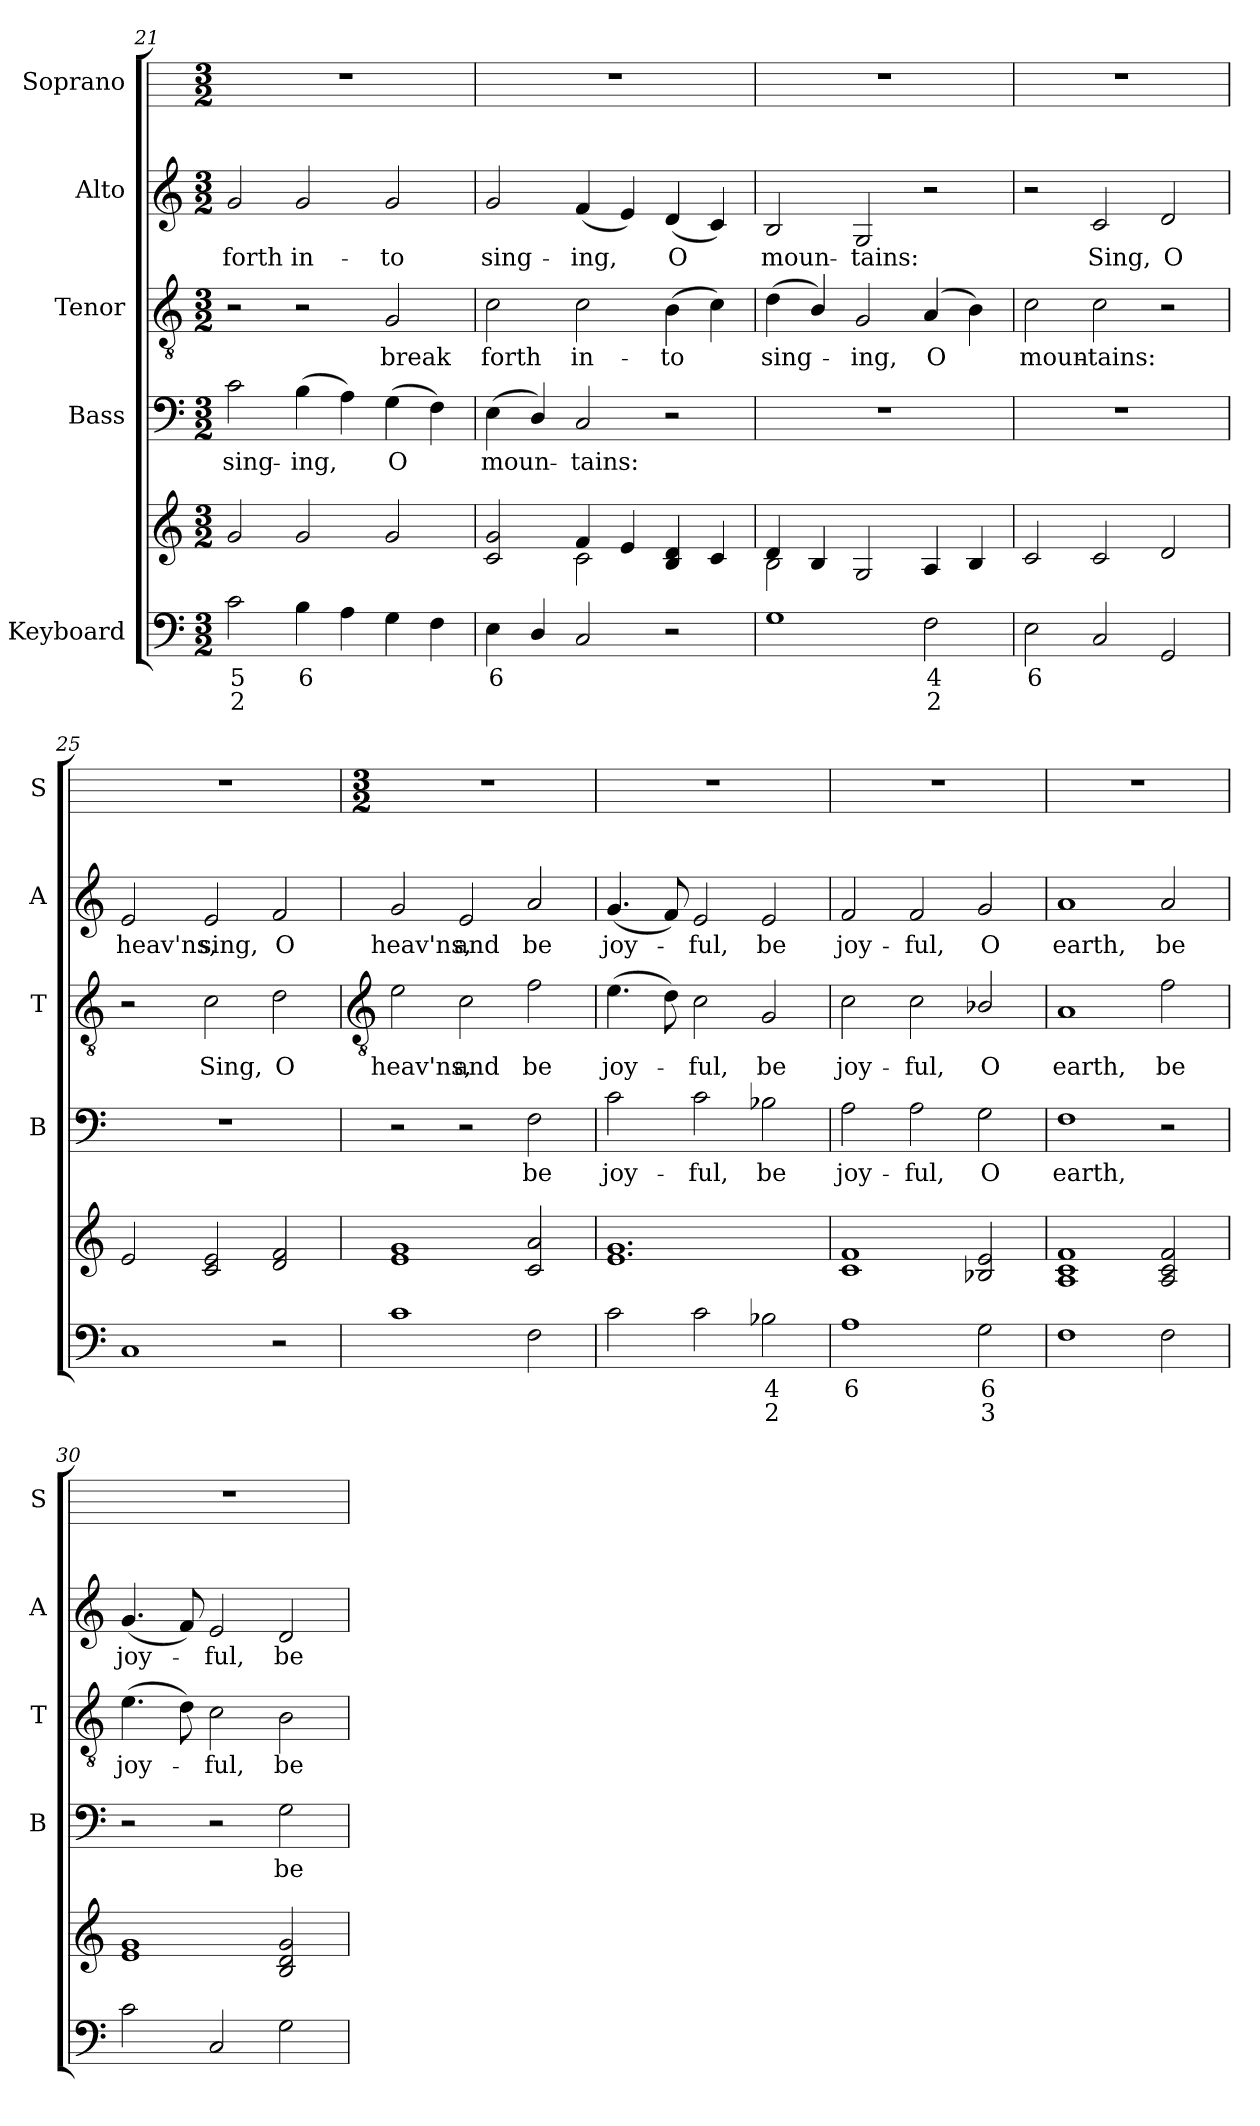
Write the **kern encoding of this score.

**kern	**text	**text	**kern	**kern	**text	**kern	**text	**kern	**text	**kern
*part5	*part5	*part5	*part5	*part4	*part4	*part3	*part3	*part2	*part2	*part1
*staff6	*staff6	*staff6	*staff5	*staff4	*staff4	*staff3	*staff3	*staff2	*staff2	*staff1
*I"Keyboard	*	*	*	*I"Bass	*	*I"Tenor	*	*I"Alto	*	*I"Soprano
*	*	*	*	*I'B	*	*I'T	*	*I'A	*	*I'S
!!LO:LB:g=z
*clefF4	*	*	*clefG2	*clefF4	*	*clefGv2	*	*clefG2	*	*
*k[]	*	*	*k[]	*k[]	*	*k[]	*	*k[]	*	*
*C:	*	*	*C:	*C:	*	*C:	*	*C:	*	*
*M3/2	*	*	*M3/2	*M3/2	*	*M3/2	*	*M3/2	*	*M3/2
=21	=21	=21	=21	=21	=21	=21	=21	=21	=21	=21
!	!LO:LY:b	!LO:LY:b	!	!	!LO:LY:b	!	!	!	!LO:LY:b	!
*	*	*	*^	*	*	*	*	*	*	*
2c	5	2	2g/	2ryy	2c	sing-	2r	.	2g	forth	1.r
!	!LO:LY:b	!	!	!	!	!LO:LY:b	!	!	!	!LO:LY:b	!
4B	6	.	2g/	2ryy	(>4B	-ing,	2r	.	2g	in-	.
4A	.	.	.	.	4A)	.	.	.	.	.	.
!	!	!	!	!	!	!LO:LY:b	!	!LO:LY:b	!	!LO:LY:b	!
4G	.	.	2g/	2ryy	(>4G	O	2G	break	2g	-to	.
4F	.	.	.	.	4F)	.	.	.	.	.	.
=22	=22	=22	=22	=22	=22	=22	=22	=22	=22	=22	=22
!	!LO:LY:b	!	!	!	!	!LO:LY:b	!	!LO:LY:b	!	!LO:LY:b	!
4E	6	.	2c/ 2g/	2ryy	(<4E\	moun-	2c	forth	2g	sing-	1.r
4D/	.	.	.	.	4D/)	.	.	.	.	.	.
!	!	!	!	!	!	!LO:LY:b	!	!LO:LY:b	!	!LO:LY:b	!
2C	.	.	4f/	2c\	2C	tains:	2c	in-	(<4f	-ing,	.
.	.	.	4e/	.	.	.	.	.	4e)	.	.
!	!	!	!	!	!	!	!	!LO:LY:b	!	!LO:LY:b	!
2r	.	.	4B/ 4d/	2ryy	2r	.	(>4B	-to	(<4d	O	.
.	.	.	4c/	.	.	.	4c)	.	4c/)	.	.
=23	=23	=23	=23	=23	=23	=23	=23	=23	=23	=23	=23
!	!	!	!	!	!LO:N:vis=1	!	!	!LO:LY:b	!	!LO:LY:b	!
1G	.	.	2B\	4d/	1.r	.	(<4d	sing-	2B	moun-	1.r
.	.	.	.	4B/	.	.	4B/)	.	.	.	.
!	!	!	!	!	!	!	!	!LO:LY:b	!	!LO:LY:b	!
.	.	.	2G/	1ryy	.	.	2G	ing,	2G	-tains:	.
!	!LO:LY:b	!LO:LY:b	!	!	!	!	!	!LO:LY:b	!	!	!
2F	4	2	4A/	.	.	.	(<4A	O	2r	.	.
.	.	.	4B/	.	.	.	4B)	.	.	.	.
=24	=24	=24	=24	=24	=24	=24	=24	=24	=24	=24	=24
!	!LO:LY:b	!	!	!	!LO:N:vis=1	!	!	!LO:LY:b	!	!	!
2E	6	.	2c/	1.ryy	1.r	.	2c	moun-	2r	.	1.r
!	!	!	!	!	!	!	!	!LO:LY:b	!	!LO:LY:b	!
2C	.	.	2c/	.	.	.	2c	-tains:	2c	Sing,	.
!	!	!	!	!	!	!	!	!	!	!LO:LY:b	!
2GG	.	.	2d/	.	.	.	2r	.	2d	O	.
=25	=25	=25	=25	=25	=25	=25	=25	=25	=25	=25	=25
!	!	!	!	!	!LO:N:vis=1	!	!	!	!	!LO:LY:b	!
1C	.	.	2e/	1.ryy	1.r	.	2r	.	2e	heav'ns,	1.r
!	!	!	!	!	!	!	!	!LO:LY:b	!	!LO:LY:b	!
.	.	.	2c/ 2e/	.	.	.	2c	Sing,	2e	sing,	.
!	!	!	!	!	!	!	!	!LO:LY:b	!	!LO:LY:b	!
2r	.	.	2d/ 2f/	.	.	.	2d	O	2f	O	.
*	*	*	*v	*v	*	*	*	*	*	*	*
!!LO:LB:g=z
=26	=26	=26	=26	=26	=26	=26	=26	=26	=26	=26
*	*	*	*	*	*	*clefGv2	*	*	*	*
*	*	*	*	*	*	*	*	*	*	*M3/2
!	!	!	!	!	!	!	!LO:LY:b	!	!LO:LY:b	!
1c	.	.	1e 1g	2r	.	2e	heav'ns,	2g	heav'ns,	1.r
!	!	!	!	!	!	!	!LO:LY:b	!	!LO:LY:b	!
.	.	.	.	2r	.	2c	and	2e	and	.
!	!	!	!	!	!LO:LY:b	!	!LO:LY:b	!	!LO:LY:b	!
2F	.	.	2c 2a	2F	be	2f	be	2a	be	.
=27	=27	=27	=27	=27	=27	=27	=27	=27	=27	=27
!	!	!	!	!	!LO:LY:b	!	!LO:LY:b	!	!LO:LY:b	!
2c	.	.	1.e 1.g	2c	joy-	(>4.e	joy-	(<4.g	joy-	1.r
.	.	.	.	.	.	8d)	.	8f)	.	.
!	!	!	!	!	!LO:LY:b	!	!LO:LY:b	!	!LO:LY:b	!
2c	.	.	.	2c	-ful,	2c	ful,	2e	ful,	.
!	!LO:LY:b	!LO:LY:b	!	!	!LO:LY:b	!	!LO:LY:b	!	!LO:LY:b	!
2B-X	4	2	.	2B-X	be	2G	be	2e	be	.
=28	=28	=28	=28	=28	=28	=28	=28	=28	=28	=28
!	!LO:LY:b	!	!	!	!LO:LY:b	!	!LO:LY:b	!	!LO:LY:b	!
1A	6	.	1c 1f	2A	joy-	2c	joy-	2f	joy-	1.r
!	!	!	!	!	!LO:LY:b	!	!LO:LY:b	!	!LO:LY:b	!
.	.	.	.	2A	-ful,	2c	-ful,	2f	-ful,	.
!	!LO:LY:b	!LO:LY:b	!	!	!LO:LY:b	!	!LO:LY:b	!	!LO:LY:b	!
2G	6	3	2B-X 2e	2G	O	2B-X/	O	2g	O	.
=29	=29	=29	=29	=29	=29	=29	=29	=29	=29	=29
!	!	!	!	!	!LO:LY:b	!	!LO:LY:b	!	!LO:LY:b	!
1F	.	.	1A 1c 1f	1F	earth,	1A	earth,	1a	earth,	1.r
!	!	!	!	!	!	!	!LO:LY:b	!	!LO:LY:b	!
2F	.	.	2A 2c 2f	2r	.	2f	be	2a	be	.
=30	=30	=30	=30	=30	=30	=30	=30	=30	=30	=30
!	!	!	!	!	!	!	!LO:LY:b	!	!LO:LY:b	!
2c	.	.	1e 1g	2r	.	(>4.e	joy-	(<4.g	joy-	1.r
.	.	.	.	.	.	8d)	.	8f)	.	.
!	!	!	!	!	!	!	!LO:LY:b	!	!LO:LY:b	!
2C	.	.	.	2r	.	2c	ful,	2e	ful,	.
!	!	!	!	!	!LO:LY:b	!	!LO:LY:b	!	!LO:LY:b	!
2G	.	.	2B 2d 2g	2G	be	2B	be	2d	be	.
=	=	=	=	=	=	=	=	=	=	=
*-	*-	*-	*-	*-	*-	*-	*-	*-	*-	*-
